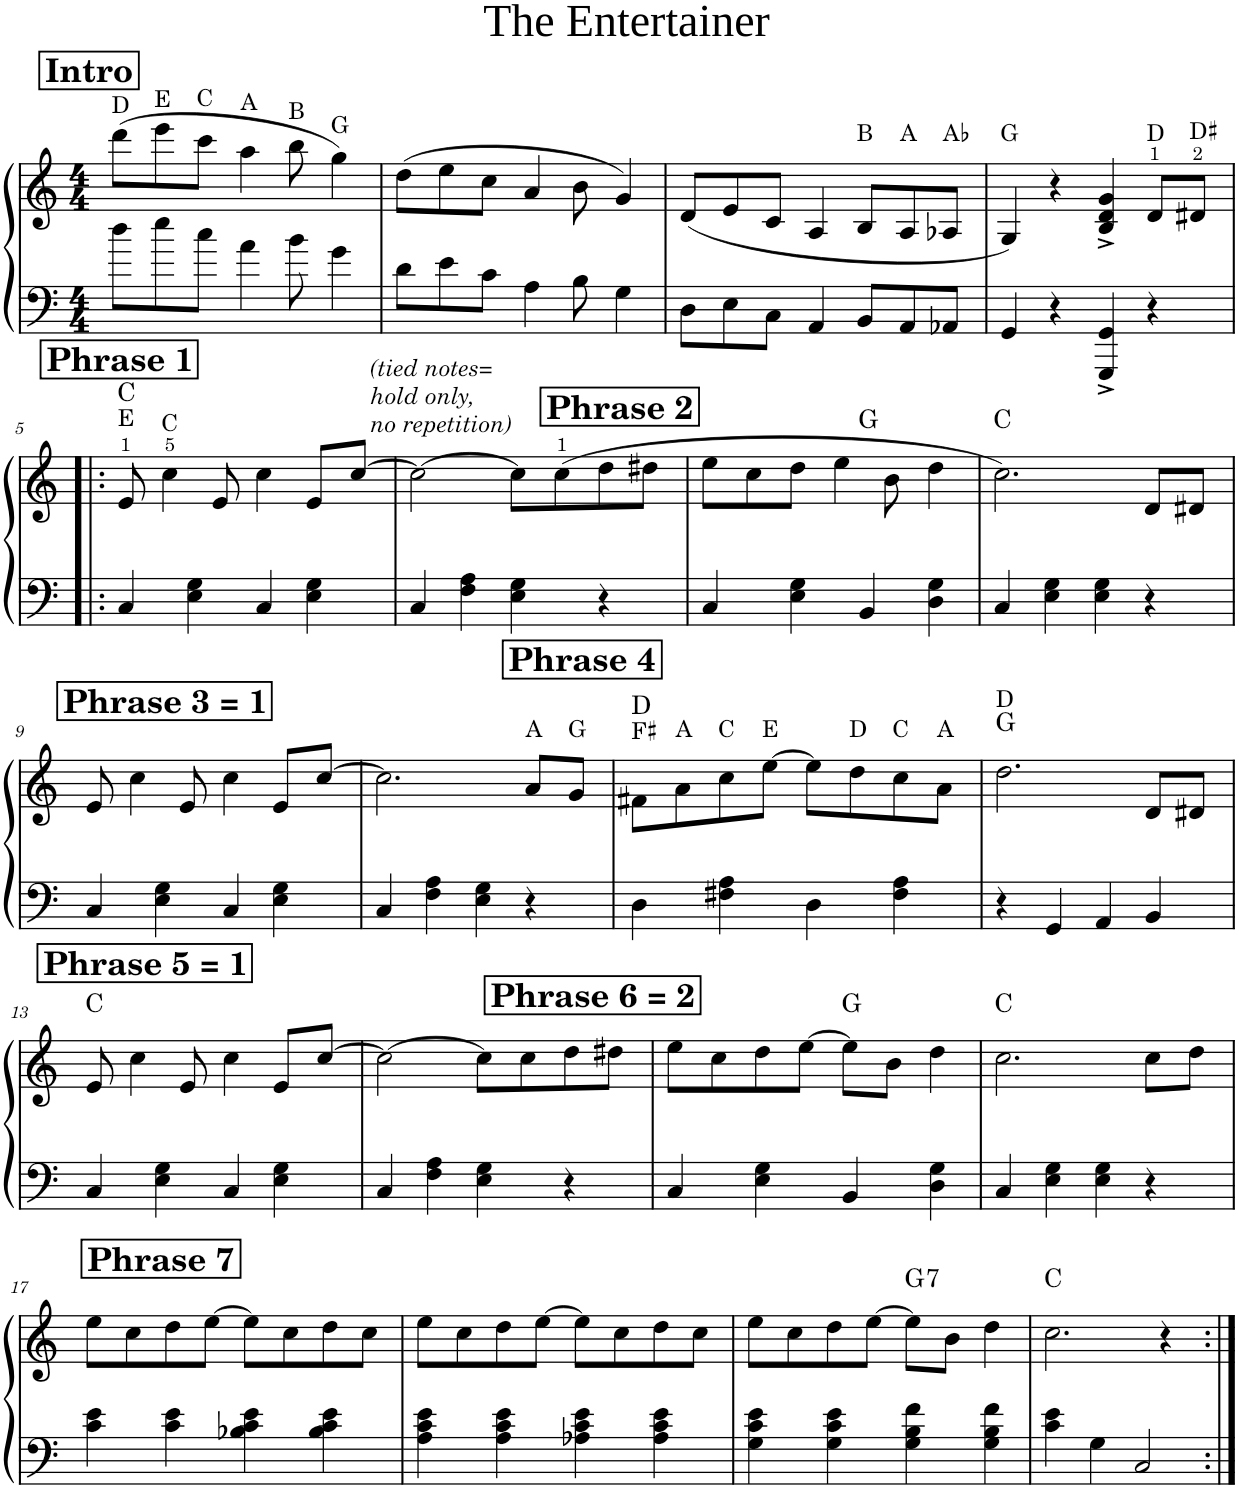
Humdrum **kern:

**kern	**kern	**harte
*part1	*part1	*part1
*staff2	*staff1	*
*I"Piano	*	*
*I'Pno	*	*
*clefF4	*clefG2	*
*k[]	*k[]	*
*M4/4	*M4/4	*
!!LO:REH:place=s1:a:B:cj:fs=14:t=Intro
=1	=1	=1
!	!LO:TX:a:t=D	!
8dd\L	(8ddd\L	.
!	!LO:TX:a:t=E	!
8ee\	8eee\	.
!	!LO:TX:a:t=C	!
8cc\J	8ccc\J	.
!	!LO:TX:a:t=A	!
4a\	4aa\	.
!	!LO:TX:a:t=B	!
8b\	8bb\	.
!	!LO:TX:a:t=G	!
4g\	4gg\)	.
=2	=2	=2
8d\L	(8dd\L	.
8e\	8ee\	.
8c\J	8cc\J	.
4A\	4a/	.
8B\	8b\	.
4G\	4g/)	.
=3	=3	=3
8D\L	(8d/L	.
8E\	8e/	.
8C\J	8c/J	.
4AA/	4A/	.
!	!LO:TX:a:t=B	!
8BB/L	8B/L	.
!	!LO:TX:a:t=A	!
8AA/	8A/	.
!	!LO:TX:a:t=A♭	!
8AA-X/J	8A-X/J	.
=4	=4	=4
!	!LO:TX:a:t=G	!
4GG/	4G/)	.
4r	4r	.
4GGG/^ 4GG/^	4B/^ 4d/^ 4g/^	.
!	!LO:TX:a:t=D	!
4r	8d/L	.
!	!LO:TX:a:t=D♯	!
.	8d#X/J	.
!!LO:LB:g=z
!!LO:REH:place=s1:a:B:cj:fs=14:t=Phrase 1
=5!|:	=5!|:	=5!|:
!	!LO:TX:a:t=E	!
4C/	8e/	C:maj
!	!LO:TX:a:t=C	!
.	4cc\	.
4E\ 4G\	.	.
.	8e/	.
4C/	4cc\	.
4E\ 4G\	8e/L	.
.	[8cc/J	.
!!LO:REH:place=s1:a:B:cj:fs=14:t=Phrase 2:qo=2.5
=6	=6	=6
!	!LO:TX:a:i:t=(tied notes=	!
!	!LO:TX:a:t=hold only,	!
!	!LO:TX:a:t=no repetition)	!
4C/	2cc\_	.
4F\ 4A\	.	.
4E\ 4G\	8cc\L]	.
.	(8cc\	.
4r	8dd\	.
.	8dd#X\J	.
=7	=7	=7
*	*^	*
4C/	8ee\L	2ryy	.
.	8cc\	.	.
4E\ 4G\	8dd\J	.	.
.	4ee\	.	.
4BB/	.	2ryy	G:maj
.	8b\	.	.
4D\ 4G\	4dd\	.	.
*	*v	*v	*
=8	=8	=8
4C/	2.cc\)	C:maj
4E\ 4G\	.	.
4E\ 4G\	.	.
4r	8d/L	.
.	8d#X/J	.
!!LO:LB:g=z
!!LO:REH:place=s1:a:B:cj:fs=14:t=Phrase 3 = 1
=9	=9	=9
4C/	8e/	.
.	4cc\	.
4E\ 4G\	.	.
.	8e/	.
4C/	4cc\	.
4E\ 4G\	8e/L	.
.	[8cc/J	.
!!LO:REH:place=s1:a:B:cj:fs=14:t=Phrase 4:qo=3
=10	=10	=10
4C/	2.cc\]	.
4F\ 4A\	.	.
4E\ 4G\	.	.
!	!LO:TX:a:t=A	!
4r	8a/L	.
!	!LO:TX:a:t=G	!
.	8g/J	.
=11	=11	=11
!	!LO:TX:a:t=F♯	!
4D\	8f#X\L	D:maj
!	!LO:TX:a:t=A	!
.	8a\	.
!	!LO:TX:a:t=C	!
4F#X\ 4A\	8cc\	.
!	!LO:TX:a:t=E	!
.	[8ee\J	.
4D\	8ee\L]	.
!	!LO:TX:a:t=D	!
.	8dd\	.
!	!LO:TX:a:t=C	!
4F#\ 4A\	8cc\	.
!	!LO:TX:a:t=A	!
.	8a\J	.
=12	=12	=12
!	!LO:TX:a:t=D	!
4r	2.dd\	G:maj
4GG/	.	.
4AA/	.	.
4BB/	8d/L	.
.	8d#X/J	.
!!LO:LB:g=z
!!LO:REH:place=s1:a:B:cj:fs=14:t=Phrase 5 = 1
=13	=13	=13
4C/	8e/	C:maj
.	4cc\	.
4E\ 4G\	.	.
.	8e/	.
4C/	4cc\	.
4E\ 4G\	8e/L	.
.	[8cc/J	.
!!LO:REH:place=s1:a:B:cj:fs=14:t=Phrase 6 = 2:qo=2.5
=14	=14	=14
4C/	2cc\_	.
4F\ 4A\	.	.
4E\ 4G\	8cc\L]	.
.	8cc\	.
4r	8dd\	.
.	8dd#X\J	.
=15	=15	=15
4C/	8ee\L	.
.	8cc\	.
4E\ 4G\	8dd\	.
.	[8ee\J	.
4BB/	8ee\L]	G:maj
.	8b\J	.
4D\ 4G\	4dd\	.
=16	=16	=16
4C/	2.cc\	C:maj
4E\ 4G\	.	.
4E\ 4G\	.	.
4r	8cc\L	.
.	8dd\J	.
!!LO:LB:g=z
!!LO:REH:place=s1:a:B:cj:fs=14:t=Phrase 7
=17	=17	=17
4c\ 4e\	8ee\L	.
.	8cc\	.
4c\ 4e\	8dd\	.
.	[8ee\J	.
4B-X\ 4c\ 4e\	8ee\L]	.
.	8cc\	.
4B-\ 4c\ 4e\	8dd\	.
.	8cc\J	.
=18	=18	=18
4A\ 4c\ 4e\	8ee\L	.
.	8cc\	.
4A\ 4c\ 4e\	8dd\	.
.	[8ee\J	.
4A-X\ 4c\ 4e\	8ee\L]	.
.	8cc\	.
4A-\ 4c\ 4e\	8dd\	.
.	8cc\J	.
=19	=19	=19
4G\ 4c\ 4e\	8ee\L	.
.	8cc\	.
4G\ 4c\ 4e\	8dd\	.
.	[8ee\J	.
!	!	!LO:H:kt=7
4G\ 4B\ 4f\	8ee\L]	G:7
.	8b\J	.
4G\ 4B\ 4f\	4dd\	.
=20	=20	=20
4c\ 4e\	2.cc\	C:maj
4G\	.	.
2C/	.	.
.	4r	.
=:|!	=:|!	=:|!
*-	*-	*-
